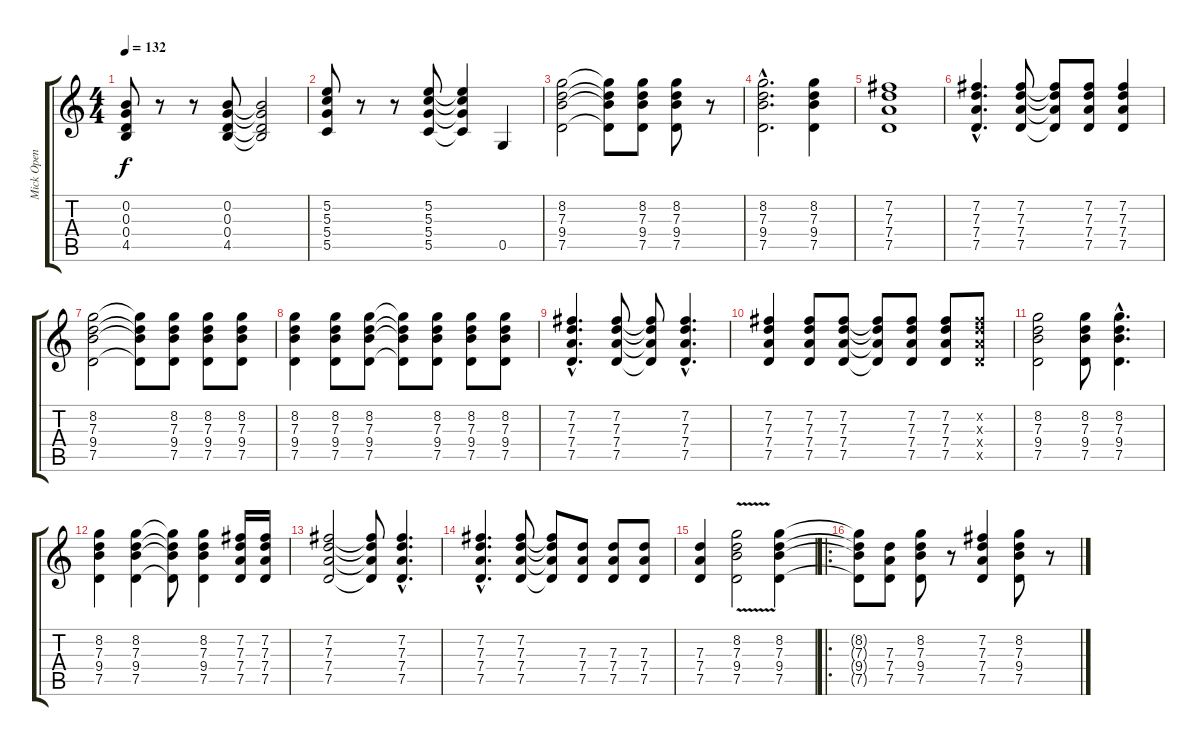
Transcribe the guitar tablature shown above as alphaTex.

\track ("Mick Open G" "Mick Open ") {instrument electricguitarjazz}
\staff {score tabs}
\tuning (D4 B3 G3 D3 G2 D2) {hide}
\ts (4 4)
\tempo 132
\clef g2
\ks c
(0.2 0.3 0.4 4.5).8{dy f} r.8 r.8 (0.2 0.3 0.4 4.5).8 (0.2{t} 0.3{t} 0.4{t} 4.5{t}).2 |
(5.2 5.3 5.4 5.5).8 r.8 r.8 (5.2 5.3 5.4 5.5).8 (5.2{t} 5.3{t} 5.4{t} 5.5{t}).4 0.5.4 |
(8.2 7.3 9.4 7.5).2 (8.2{t} 7.3{t} 9.4{t} 7.5{t}).8 (8.2 7.3 9.4 7.5).8 (8.2 7.3 9.4 7.5).8 r.8 |
(8.2{hac} 7.3{hac} 9.4{hac} 7.5{hac}).2{d} (8.2 7.3 9.4 7.5).4 |
(7.2 7.3 7.4 7.5).1 |
(7.2{hac} 7.3{hac} 7.4{hac} 7.5{hac}).4{d} (7.2 7.3 7.4 7.5).8 (7.2{t} 7.3{t} 7.4{t} 7.5{t}).8 (7.2 7.3 7.4 7.5).8 (7.2 7.3 7.4 7.5).4 |
(8.2 7.3 9.4 7.5).2 (8.2{t} 7.3{t} 9.4{t} 7.5{t}).8 (8.2 7.3 9.4 7.5).8 (8.2 7.3 9.4 7.5).8 (8.2 7.3 9.4 7.5).8 |
(8.2 7.3 9.4 7.5).4 (8.2 7.3 9.4 7.5).8 (8.2 7.3 9.4 7.5).8 (8.2{t} 7.3{t} 9.4{t} 7.5{t}).8 (8.2 7.3 9.4 7.5).8 (8.2 7.3 9.4 7.5).8 (8.2 7.3 9.4 7.5).8 |
(7.2{hac} 7.3{hac} 7.4{hac} 7.5{hac}).4{d} (7.2 7.3 7.4 7.5).8 (7.2{t} 7.3{t} 7.4{t} 7.5{t}).8 (7.2{hac} 7.3{hac} 7.4{hac} 7.5{hac}).4{d} |
(7.2 7.3 7.4 7.5).4 (7.2 7.3 7.4 7.5).8 (7.2 7.3 7.4 7.5).8 (7.2{t} 7.3{t} 7.4{t} 7.5{t}).8 (7.2 7.3 7.4 7.5).8 (7.2 7.3 7.4 7.5).8 (7.2{x} 7.3{x} 7.4{x} 7.5{x}).8 |
(8.2 7.3 9.4 7.5).2 (8.2 7.3 9.4 7.5).8 (8.2{hac} 7.3{hac} 9.4{hac} 7.5{hac}).4{d} |
(8.2 7.3 9.4 7.5).4 (8.2 7.3 9.4 7.5).4 (8.2{t} 7.3{t} 9.4{t} 7.5{t}).8 (8.2 7.3 9.4 7.5).4 (7.2 7.3 7.4 7.5).16 (7.2 7.3 7.4 7.5).16 |
(7.2 7.3 7.4 7.5).2 (7.2{t} 7.3{t} 7.4{t} 7.5{t}).8 (7.2{hac} 7.3{hac} 7.4{hac} 7.5{hac}).4{d} |
(7.2{hac} 7.3{hac} 7.4{hac} 7.5{hac}).4{d} (7.2 7.3 7.4 7.5).8 (7.2{t} 7.3{t} 7.4{t} 7.5{t}).8 (7.3 7.4 7.5).8 (7.3 7.4 7.5).8 (7.3 7.4 7.5).8 |
(7.3 7.4 7.5).4 (8.2{v} 7.3{v} 9.4{v} 7.5{v}).2 (8.2 7.3 9.4 7.5).4 |
\ro
(8.2{t} 7.3{t} 9.4{t} 7.5{t}).8 (7.3 7.4 7.5).8 (8.2 7.3 9.4 7.5).8 r.8 (7.2 7.3 7.4 7.5).4 (8.2 7.3 9.4 7.5).8 r.8
